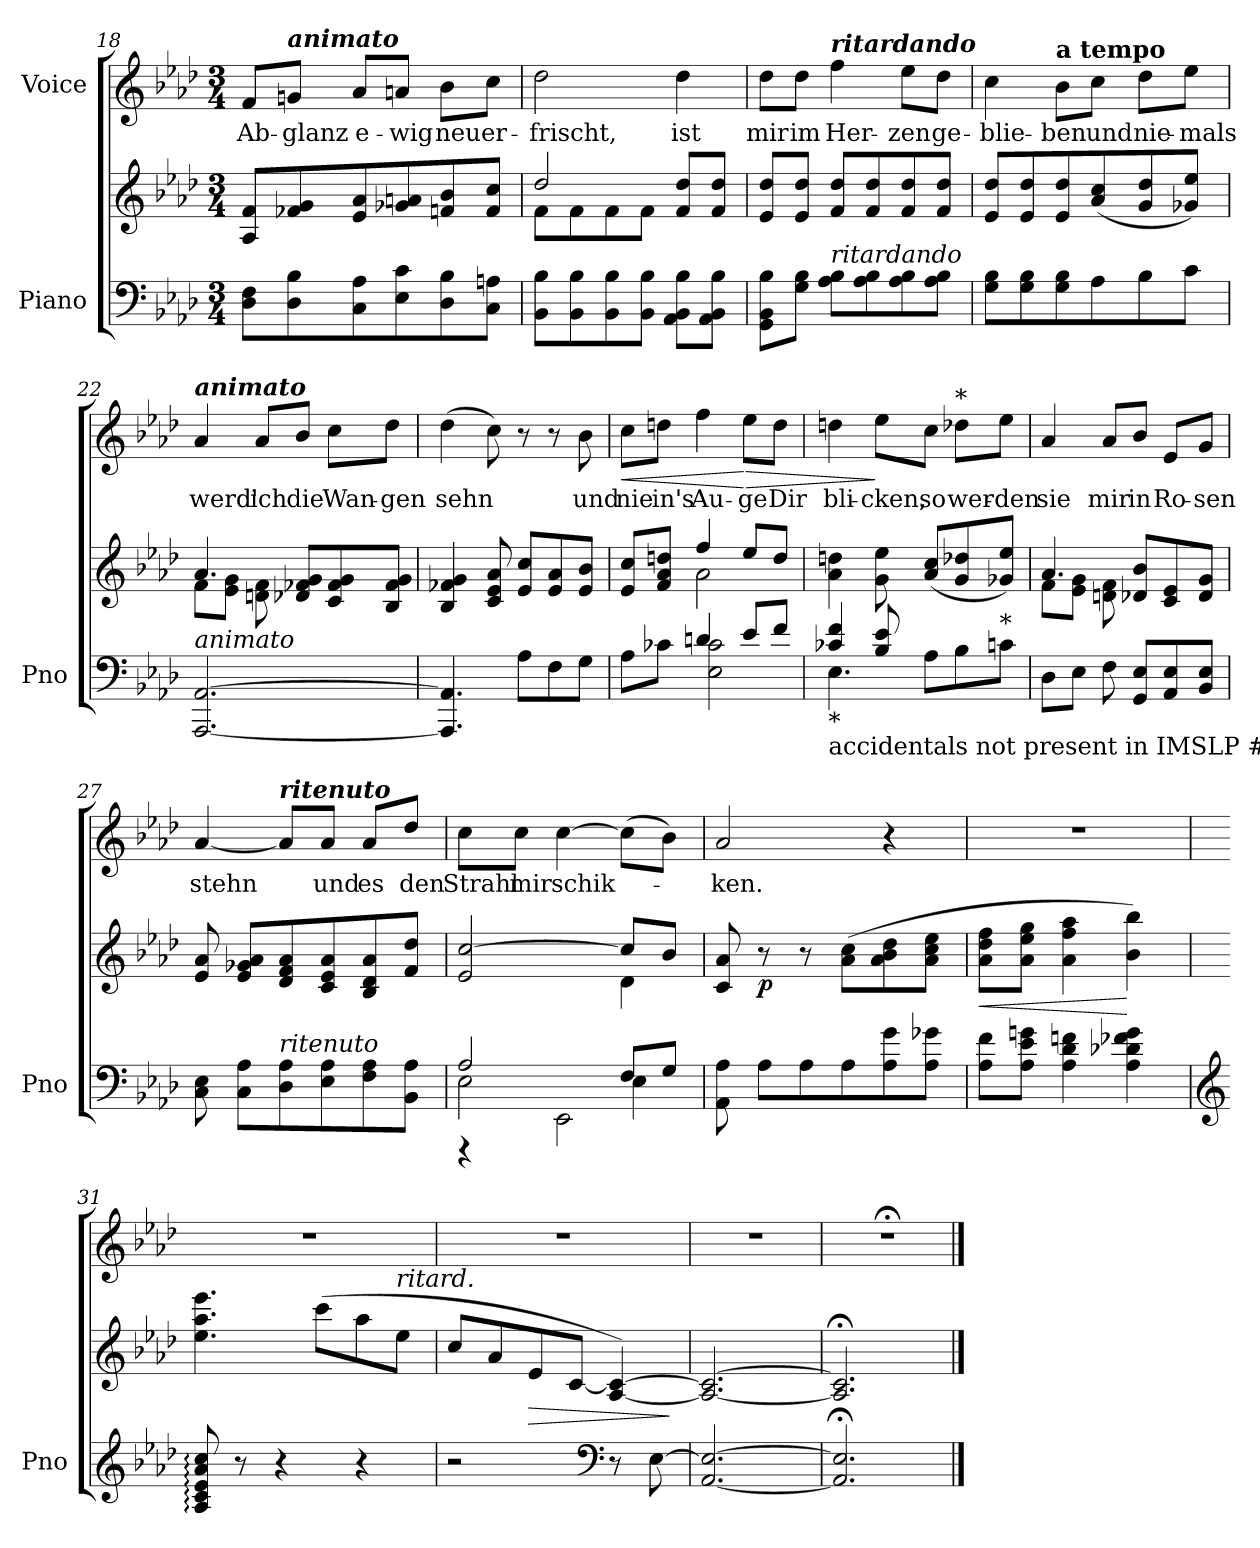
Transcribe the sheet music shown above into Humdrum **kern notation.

**kern	**kern	**dynam	**kern	**text	**dynam
*part2	*part2	*part2	*part1	*part1	*part1
*staff3	*staff2	*staff2/3	*staff1	*staff1	*staff1
*I"Piano	*	*	*I"Voice	*	*
*I'Pno	*	*	*	*	*
!!LO:PB:g=z
*clefF4	*clefG2	*	*clefG2	*	*
*k[b-e-a-d-]	*k[b-e-a-d-]	*	*k[b-e-a-d-]	*	*
*M3/4	*M3/4	*	*M3/4	*	*
=18	=18	=18	=18	=18	=18
!	!	!	!	!LO:LY:b	!
8D-\ 8F\L	8A-/ 8f/L	.	8f/L	Ab-	.
!	!	!	!LO:TX:a:Bi:t=animato	!	!
!	!	!	!	!LO:LY:b	!
8D-\ 8B-\	8f-X/ 8g/	.	8gn/J	-glanz	.
!	!	!	!	!LO:LY:b	!
8C\ 8A-\	8e-/ 8a-/	.	8a-/L	e-	.
*	*	*	*MM77	*	*
!	!	!	!	!LO:LY:b	!
8E-\ 8c\	8g-X/ 8an/	.	8an/J	-wig	.
!	!	!	!	!LO:LY:b	!
8D-\ 8B-\	8fn/ 8b-/	.	8b-\L	neu	.
*	*	*	*MM79	*	*
!	!	!	!	!LO:LY:b	!
8C\ 8An\J	8f/ 8cc/J	.	8cc\J	er-	.
=19	=19	=19	=19	=19	=19
*	*^	*	*	*	*
!	!	!	!	!	!LO:LY:b	!
8BB-\ 8B-\L	2dd-/	8f\L	.	2dd-\	-frischt,	.
8BB-\ 8B-\	.	8f\	.	.	.	.
8BB-\ 8B-\	.	8f\	.	.	.	.
8BB-\ 8B-\J	.	8f\J	.	.	.	.
!	!	!	!	!	!LO:LY:b	!
8AA-\ 8BB-\ 8B-\L	8f/ 8dd-/L	4ryy	.	4dd-\	ist	.
8AA-\ 8BB-\ 8B-\J	8f/ 8dd-/J	.	.	.	.	.
*	*v	*v	*	*	*	*
=20	=20	=20	=20	=20	=20
!	!	!	!	!LO:LY:b	!
8GG\ 8BB-\ 8B-\L	8e-/ 8dd-/L	.	8dd-\L	mir	.
!	!	!	!	!LO:LY:b	!
8G\ 8B-\J	8e-/ 8dd-/J	.	8dd-\J	im	.
!	!	!	!LO:TX:a:Bi:t=ritardando	!	!
!LO:TX:a:i:t=ritardando	!	!	!	!	!
!	!	!	!	!LO:LY:b	!
8A-\ 8B-\L	8f/ 8dd-/L	.	4ff\	Her-	.
8A-\ 8B-\	8f/ 8dd-/	.	.	.	.
*	*	*	*MM7416	*	*
!	!	!	!	!LO:LY:b	!
8A-\ 8B-\	8f/ 8dd-/	.	8ee-\L	-zen	.
!	!	!	!	!LO:LY:b	!
8A-\ 8B-\J	8f/ 8dd-/J	.	8dd-\J	ge-	.
=21	=21	=21	=21	=21	=21
*	*	*	*MM70	*	*
!	!	!	!	!LO:LY:b	!
8G\ 8B-\L	8e-/ 8dd-/L	.	4cc\	-blie-	.
8G\ 8B-\	8e-/ 8dd-/	.	.	.	.
!	!	!	!LO:TX:a:B:t=a tempo	!	!
!	!	!	!	!LO:LY:b	!
8G\ 8B-\	8e-/ 8dd-/	.	8b-\L	-ben	.
!	!	!	!	!LO:LY:b	!
8A-\	(<8a-/ 8cc/	.	8cc\J	und	.
!	!	!	!	!LO:LY:b	!
8B-\	8g/ 8dd-/	.	8dd-\L	nie-	.
!	!	!	!	!LO:LY:b	!
8c\J	8g-X/ 8ee-/J)	.	8ee-\J	-mals	.
!!LO:LB:g=z
=22	=22	=22	=22	=22	=22
*	*^	*	*	*	*
!	!	!	!	!LO:TX:a:Bi:t=animato	!	!
!LO:TX:a:i:t=animato	!	!	!	!	!	!
!	!	!	!	!	!LO:LY:b	!
[2.AAA-/ [2.AA-/	4.a-/	8f\L	.	4a-/	werd'	.
.	.	8e-\ 8g\J	.	.	.	.
*	*	*	*	*MM75	*	*
!	!	!	!	!	!LO:LY:b	!
.	.	8dn\ 8f\	.	8a-/L	ich	.
!	!	!	!	!	!LO:LY:b	!
.	8d-X/ 8f-X/ 8g/L	4.rcyy	.	8b-/J	die	.
!	!	!	!	!	!LO:LY:b	!
.	8c/ 8f-/ 8g/	.	.	8cc\L	Wan-	.
!	!	!	!	!	!LO:LY:b	!
.	8B-/ 8f-/ 8g/J	.	.	8dd-\J	-gen	.
*	*v	*v	*	*	*	*
=23	=23	=23	=23	=23	=23
!	!	!	!	!LO:LY:b	!
4.AAA-/] 4.AA-/]	4B-/ 4f-X/ 4g/	.	(>4dd-\	sehn	.
.	8c/ 8e-/ 8a-/	.	8cc\)	.	.
8A-\L	8e-/ 8cc/L	.	8r	.	.
8F\	8e-/ 8a-/	.	8r	.	.
!	!	!	!	!LO:LY:b	!
8G\J	8e-/ 8b-/J	.	8b-\	und	.
=24	=24	=24	=24	=24	=24
*^	*^	*	*	*	*
!	!	!	!	!	!	!LO:LY:b	!LO:HP:b
4rAyy	8A-\L	8e-/ 8cc/L	4ryy	.	8cc\L	nie	<
!	!	!	!	!	!	!LO:LY:b	!
.	8c-X\J	8f/ 8a-/ 8ddn/J	.	.	8ddn\J	in's	.
!	!	!	!	!	!	!LO:LY:b	!
4dn/	2E-\ 2c-\	4ff/	2a-\	.	4ff\	Au-	.
!	!	!	!	!	!	!LO:LY:b	!LO:HP:n=1:b
8e-/L	.	8ee-/L	.	.	8ee-\L	-ge	[ >
!	!	!	!	!	!	!LO:LY:b	!
8f/J	.	8dd/J	.	.	8dd\J	Dir	.
*	*	*v	*v	*	*	*	*
=25	=25	=25	=25	=25	=25	=25
!LO:TX:b:t=*	!	!	!	!	!	!
!LO:TX:b:t=accidentals not present in IMSLP #348578	!	!	!	!	!	!
!	!	!	!	!	!LO:LY:b	!
4c-X/ 4f/	4.E-\	4a-\ 4ddn\	.	4ddn\	bli-	.
!	!	!	!	!	!LO:LY:b	!
8B-/ 8e-/	.	8g\ 8ee-\	.	8ee-\L	-cken,	]
!	!	!	!	!	!LO:LY:b	!
4.rAyy	8A-\L	(<8a-/ 8cc/L	.	8cc\J	so	.
!	!	!	!	!LO:TX:a:t=*	!	!
!	!	!	!	!	!LO:LY:b	!
.	8B-\	8g/ 8dd-X/	.	8dd-i\L	wer-	.
!	!LO:TX:a:t=*	!	!	!	!	!
!	!	!	!	!	!LO:LY:b	!
.	8cni\J	8g-X/ 8ee-/J)	.	8ee-\J	-den	.
!!LO:LB:g=z
=26	=26	=26	=26	=26	=26	=26
*	*	*^	*	*	*	*
!	!	!	!	!	!	!LO:LY:b	!
*v	*v	*	*	*	*	*	*
8D-\L	4.a-/	8f\L	.	4a-/	sie	.
8E-\J	.	8e-\ 8g\J	.	.	.	.
!	!	!	!	!	!LO:LY:b	!
8F\	.	8dn\ 8f\	.	8a-/L	mir	.
!	!	!	!	!	!LO:LY:b	!
8GG/ 8E-/L	8d-X/ 8b-/L	4.rcyy	.	8b-/J	in	.
!	!	!	!	!	!LO:LY:b	!
8AA-/ 8E-/	8c/ 8e-/	.	.	8e-/L	Ro-	.
!	!	!	!	!	!LO:LY:b	!
8BB-/ 8E-/J	8d-/ 8g/J	.	.	8g/J	-sen	.
*	*v	*v	*	*	*	*
=27	=27	=27	=27	=27	=27
!	!	!	!	!LO:LY:b	!
8C\ 8E-\	8e-/ 8a-/	.	[4a-/	-stehn	.
8C\ 8A-\L	8e-/ 8g-X/ 8a-/L	.	.	.	.
!	!	!	!LO:TX:a:Bi:t=ritenuto	!	!
!LO:TX:a:i:t=ritenuto	!	!	!	!	!
8D-\ 8A-\	8d-/ 8f/ 8a-/	.	8a-/L]	.	.
!	!	!	!	!LO:LY:b	!
8E-\ 8A-\	8c/ 8e-/ 8a-/	.	8a-/J	und	.
*	*	*	*MM70	*	*
!	!	!	!	!LO:LY:b	!
8F\ 8A-\	8B-/ 8d-/ 8a-/	.	8a-/L	es	.
!	!	!	!	!LO:LY:b	!
8BB-\ 8A-\J	8f/ 8dd-/J	.	8dd-/J	den	.
=28	=28	=28	=28	=28	=28
*	*	*	*MM68	*	*
*^	*^	*	*	*	*
*	*^	*	*	*	*	*	*
!	!	!	!	!	!	!	!LO:LY:b	!
2A-/	2E-\	4rFFF	2e-/ [2cc/	2ryy	.	8cc\L	Strahl	.
!	!	!	!	!	!	!	!LO:LY:b	!
.	.	.	.	.	.	8cc\J	mir	.
!	!	!	!	!	!	!	!LO:LY:b	!
.	.	2EE-\	.	.	.	[4cc\	schik-	.
8F/L	4E-\	.	8cc/L]	4d-\	.	(>8cc\L]	.	.
8G/J	.	.	8b-/J	.	.	8b-\J)	.	.
*v	*v	*v	*	*	*	*	*	*
*	*v	*v	*	*	*	*
=29	=29	=29	=29	=29	=29
!	!	!	!	!LO:LY:b	!
8AA-\ 8A-\	8c/ 8a-/	.	2a-/	-ken.	.
!	!	!LO:DY:b	!	!	!
8A-\L	8r	p	.	.	.
8A-\	8r	.	.	.	.
8A-\	(>8a-\ 8cc\L	.	.	.	.
8A-\ 8g\	8a-\ 8b-\ 8dd-\	.	4r	.	.
8A-\ 8g-X\J	8a-\ 8cc\ 8ee-\J	.	.	.	.
!!LO:LB:g=z
=30	=30	=30	=30	=30	=30
!	!	!LO:HP:b	!	!	!
8A-\ 8f\L	8a-\ 8dd-\ 8ff\L	<	2.r	.	.
8A-\ 8e-\ 8gn\J	8a-\ 8ee-\ 8gg\J	.	.	.	.
4A-\ 4d-\ 4fn\	4a-\ 4ff\ 4aa-\	.	.	.	.
4A-\ 4d-X\ 4f-X\ 4g\	4b-\ 4bb-\)	[	.	.	.
=31	=31	=31	=31	=31	=31
*clefG2	*	*	*	*	*
8A-/: 8c/: 8e-/: 8a-/: 8cc/:	4.ee-\ 4.aa-\ 4.eee-\	.	2.r	.	.
8r	.	.	.	.	.
4r	.	.	.	.	.
.	(>8ccc\L	.	.	.	.
4r	8aa-\	.	.	.	.
!	!LO:TX:a:i:t=ritard.	!	!	!	!
.	8ee-\J	.	.	.	.
=32	=32	=32	=32	=32	=32
2r	8cc/L	.	2.r	.	.
.	8a-/	.	.	.	.
!	!	!LO:HP:b	!	!	!
.	8e-/	>	.	.	.
.	[8c/J	.	.	.	.
*clefF4	*	*	*	*	*
8r	[4A-/ 4c/_)	.	.	.	.
[8E-\	.	.	.	.	.
.	.	]	.	.	.
=33	=33	=33	=33	=33	=33
[2.AA-/ 2.E-/_	2.A-/_ 2.c/_	.	2.r	.	.
=34	=34	=34	=34	=34	=34
2.AA-/]; 2.E-/];	2.A-/];< 2.c/];<	.	2.r;<	.	.
==	==	==	==	==	==
*-	*-	*-	*-	*-	*-
